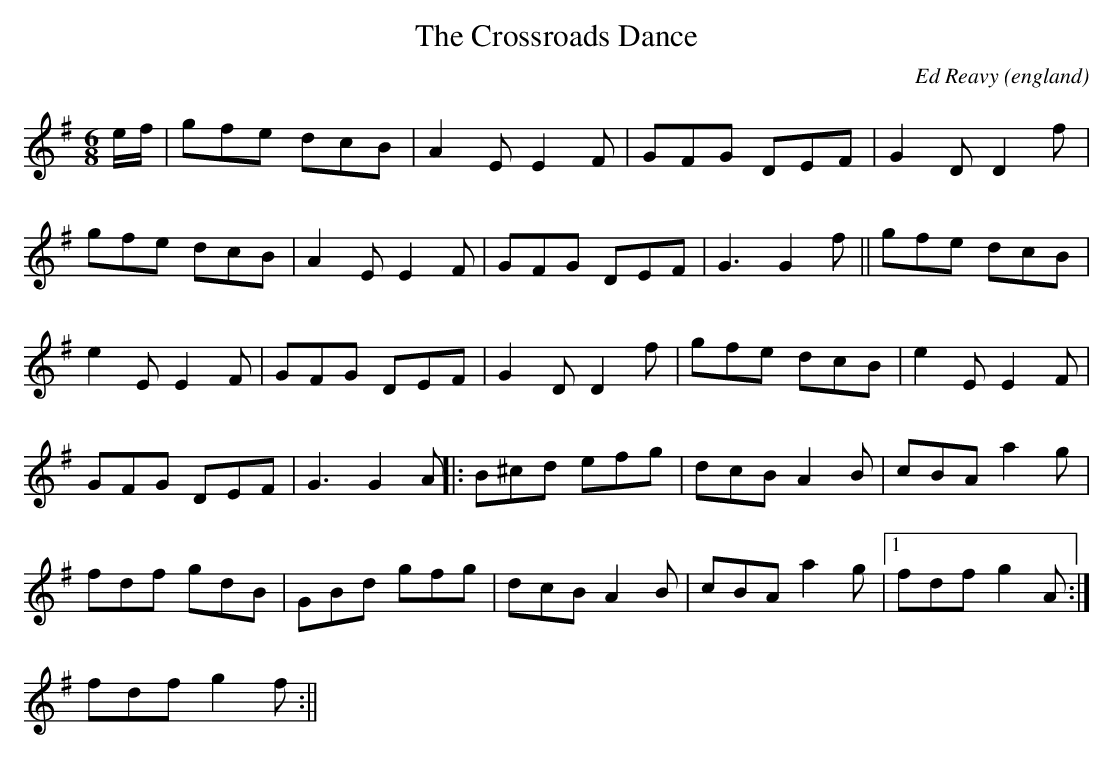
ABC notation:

X:1
T:The Crossroads Dance
O:england
C:Ed Reavy
M:6/8
L:1/8
K:G
e/2f/2|gfe dcB|A2 E E2 F|GFG DEF|G2 D D2 f|
gfe dcB|A2 E E2 F|GFG DEF|G3 G2 f||gfe dcB|
e2 E E2 F|GFG DEF|G2 D D2 f|gfe dcB|e2 E E2 F|
GFG DEF|G3 G2 A||:B^cd efg|dcB A2 B|cBA a2 g|
fdf gdB|GBd gfg|dcB A2 B|cBA a2 g|1fdf g2 A:|
2fdf g2 f:||
